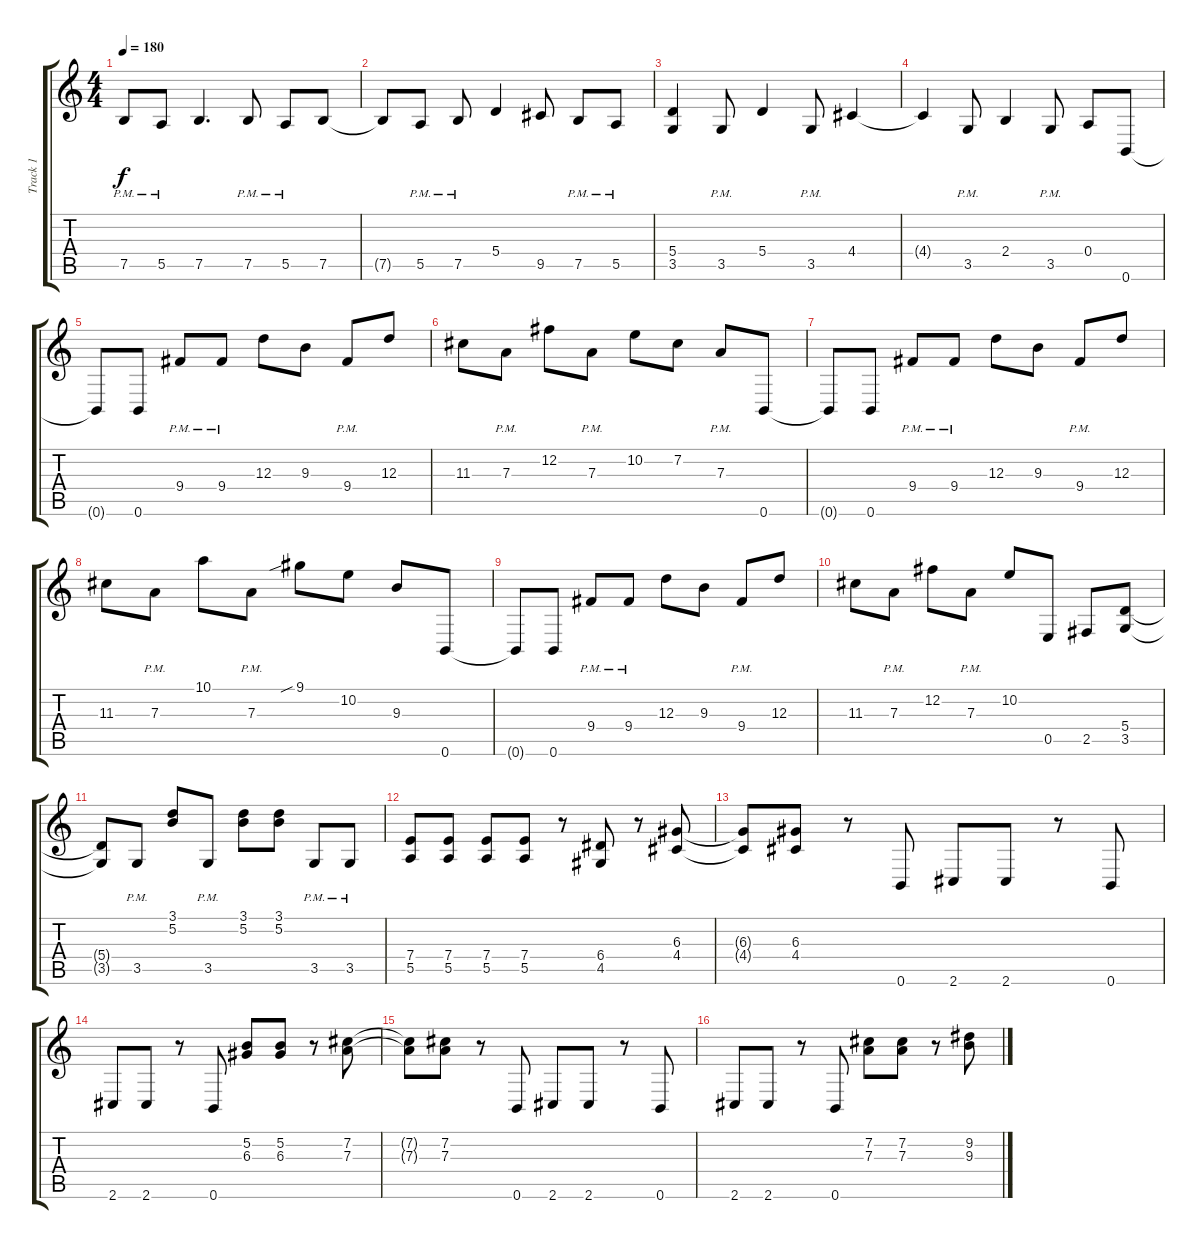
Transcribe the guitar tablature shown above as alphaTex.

\track ("Track 1" "Track 1") {instrument distortionguitar}
\staff {score tabs}
\tuning (B3 Gb3 D3 A2 E2 B1) {hide}
\ts (4 4)
\tempo 180
\clef g2
\ks c
7.5{pm}.8{dy f} 5.5{pm}.8 7.5.4{d} 7.5{pm}.8 5.5{pm}.8 7.5.8 |
7.5{t}.8 5.5{pm}.8 7.5{pm}.8 5.4.4 9.5.8 7.5{pm}.8 5.5{pm}.8 |
(5.4 3.5).4 3.5{pm}.8 5.4.4 3.5{pm}.8 4.4.4 |
4.4{t}.4 3.5{pm}.8 2.4.4 3.5{pm}.8 0.4.8 0.6.8 |
0.6{t}.8 0.6.8 9.4{pm}.8 9.4{pm}.8 12.3.8 9.3.8 9.4{pm}.8 12.3.8 |
11.3.8 7.3{pm}.8 12.2.8 7.3{pm}.8 10.2.8 7.2.8 7.3{pm}.8 0.6.8 |
0.6{t}.8 0.6.8 9.4{pm}.8 9.4{pm}.8 12.3.8 9.3.8 9.4{pm}.8 12.3.8 |
11.3.8 7.3{pm}.8 10.1.8 7.3{pm}.8 9.1{sib}.8 10.2.8 9.3.8 0.6.8 |
0.6{t}.8 0.6.8 9.4{pm}.8 9.4{pm}.8 12.3.8 9.3.8 9.4{pm}.8 12.3.8 |
11.3.8 7.3{pm}.8 12.2.8 7.3{pm}.8 10.2.8 0.5.8 2.5.8 (5.4 3.5).8 |
(5.4{t} 3.5{t}).8 3.5{pm}.8 (3.1 5.2).8 3.5{pm}.8 (3.1 5.2).8 (3.1 5.2).8 3.5{pm}.8 3.5{pm}.8 |
(7.4 5.5).8 (7.4 5.5).8 (7.4 5.5).8 (7.4 5.5).8 r.8 (6.4 4.5).8 r.8 (6.3 4.4).8 |
(6.3{t} 4.4{t}).8 (6.3 4.4).8 r.8 0.6.8 2.6.8 2.6.8 r.8 0.6.8 |
2.6.8 2.6.8 r.8 0.6.8 (5.2 6.3).8 (5.2 6.3).8 r.8 (7.2 7.3).8 |
(7.2{t} 7.3{t}).8 (7.2 7.3).8 r.8 0.6.8 2.6.8 2.6.8 r.8 0.6.8 |
2.6.8 2.6.8 r.8 0.6.8 (7.2 7.3).8 (7.2 7.3).8 r.8 (9.2 9.3).8
